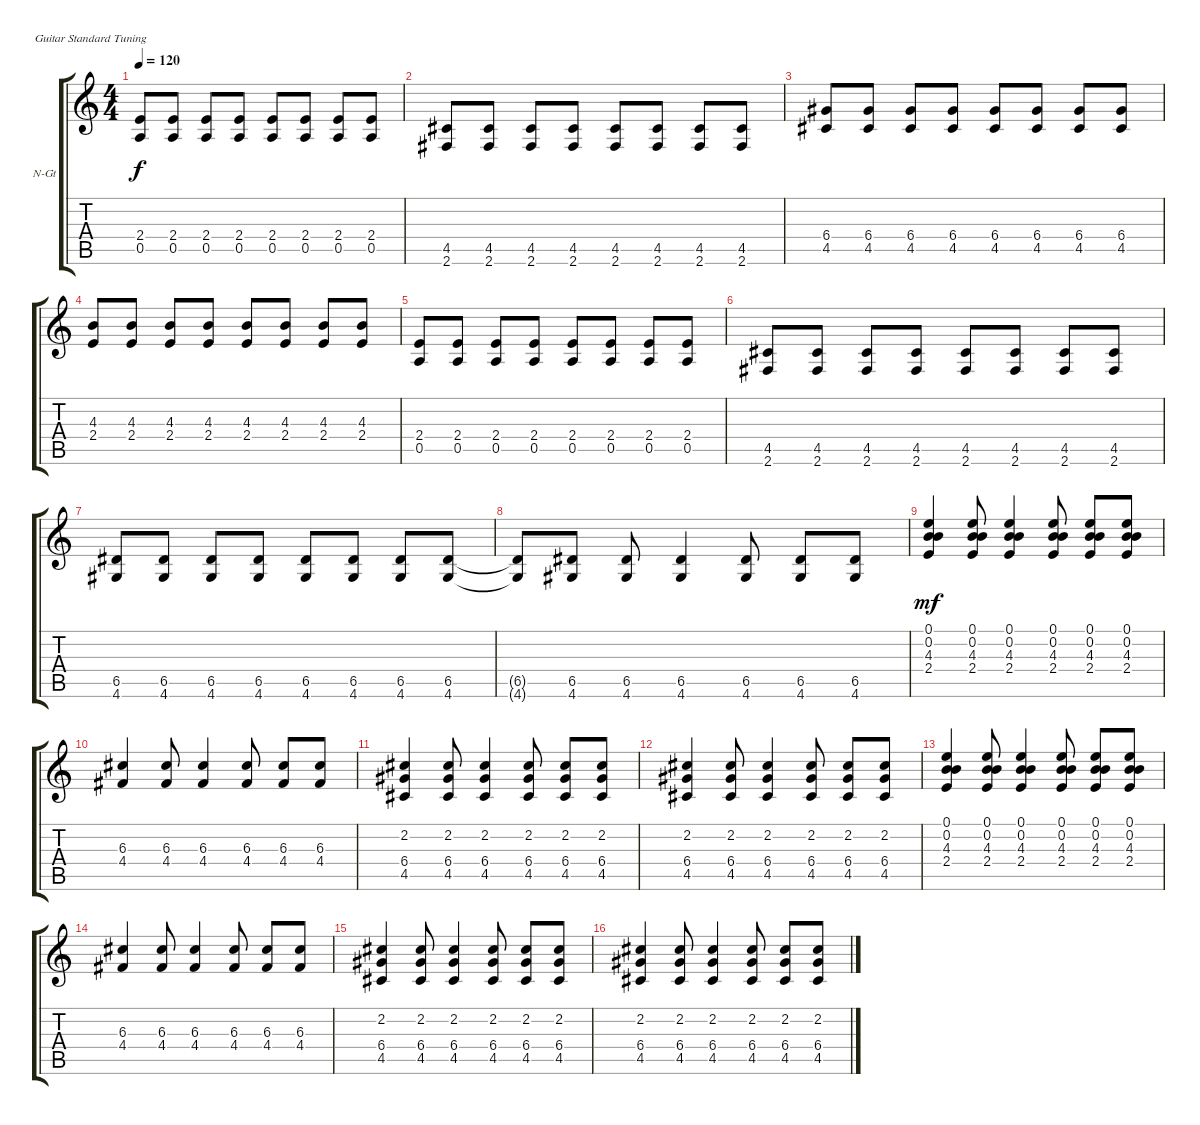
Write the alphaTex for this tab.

\defaultSystemsLayout 4
\bracketExtendMode groupsimilarinstruments
\firstSystemTrackNameOrientation horizontal
\otherSystemsTrackNameOrientation horizontal
\track ("Nylon Guitar" "N-Gt") {instrument acousticguitarnylon}
\staff {score tabs}
\tuning (E4 B3 G3 D3 A2 E2)
\ts (4 4)
\tempo 120
\clef g2
\ks c
(0.5 2.4).8{dy f} (0.5 2.4).8 (0.5 2.4).8 (0.5 2.4).8 (0.5 2.4).8 (0.5 2.4).8 (0.5 2.4).8 (0.5 2.4).8 |
(2.6 4.5).8 (2.6 4.5).8 (2.6 4.5).8 (2.6 4.5).8 (2.6 4.5).8 (2.6 4.5).8 (2.6 4.5).8 (2.6 4.5).8 |
(4.5 6.4).8 (4.5 6.4).8 (4.5 6.4).8 (4.5 6.4).8 (4.5 6.4).8 (4.5 6.4).8 (4.5 6.4).8 (4.5 6.4).8 |
(2.4 4.3).8 (2.4 4.3).8 (2.4 4.3).8 (2.4 4.3).8 (2.4 4.3).8 (2.4 4.3).8 (2.4 4.3).8 (2.4 4.3).8 |
(0.5 2.4).8 (0.5 2.4).8 (0.5 2.4).8 (0.5 2.4).8 (0.5 2.4).8 (0.5 2.4).8 (0.5 2.4).8 (0.5 2.4).8 |
(2.6 4.5).8 (2.6 4.5).8 (2.6 4.5).8 (2.6 4.5).8 (2.6 4.5).8 (2.6 4.5).8 (2.6 4.5).8 (2.6 4.5).8 |
(4.6 6.5).8 (4.6 6.5).8 (4.6 6.5).8 (4.6 6.5).8 (4.6 6.5).8 (4.6 6.5).8 (4.6 6.5).8 (4.6 6.5).8 |
(4.6{t} 6.5{t}).8 (4.6 6.5).8 (4.6 6.5).8 (4.6 6.5).4 (4.6 6.5).8 (4.6 6.5).8 (4.6 6.5).8 |
(2.4 0.2 0.1 4.3).4{dy mf} (2.4 0.2 0.1 4.3).8 (2.4 0.2 0.1 4.3).4 (2.4 0.2 0.1 4.3).8 (2.4 0.2 0.1 4.3).8 (2.4 0.2 0.1 4.3).8 |
(4.4 6.3).4 (4.4 6.3).8 (4.4 6.3).4 (4.4 6.3).8 (4.4 6.3).8 (4.4 6.3).8 |
(2.2 4.5 6.4).4 (2.2 4.5 6.4).8 (2.2 4.5 6.4).4 (2.2 4.5 6.4).8 (2.2 4.5 6.4).8 (2.2 4.5 6.4).8 |
(2.2 4.5 6.4).4 (2.2 4.5 6.4).8 (2.2 4.5 6.4).4 (2.2 4.5 6.4).8 (2.2 4.5 6.4).8 (2.2 4.5 6.4).8 |
(2.4 0.2 0.1 4.3).4 (2.4 0.2 0.1 4.3).8 (2.4 0.2 0.1 4.3).4 (2.4 0.2 0.1 4.3).8 (2.4 0.2 0.1 4.3).8 (2.4 0.2 0.1 4.3).8 |
(4.4 6.3).4 (4.4 6.3).8 (4.4 6.3).4 (4.4 6.3).8 (4.4 6.3).8 (4.4 6.3).8 |
(2.2 4.5 6.4).4 (2.2 4.5 6.4).8 (2.2 4.5 6.4).4 (2.2 4.5 6.4).8 (2.2 4.5 6.4).8 (2.2 4.5 6.4).8 |
(2.2 4.5 6.4).4 (2.2 4.5 6.4).8 (2.2 4.5 6.4).4 (2.2 4.5 6.4).8 (2.2 4.5 6.4).8 (2.2 4.5 6.4).8
